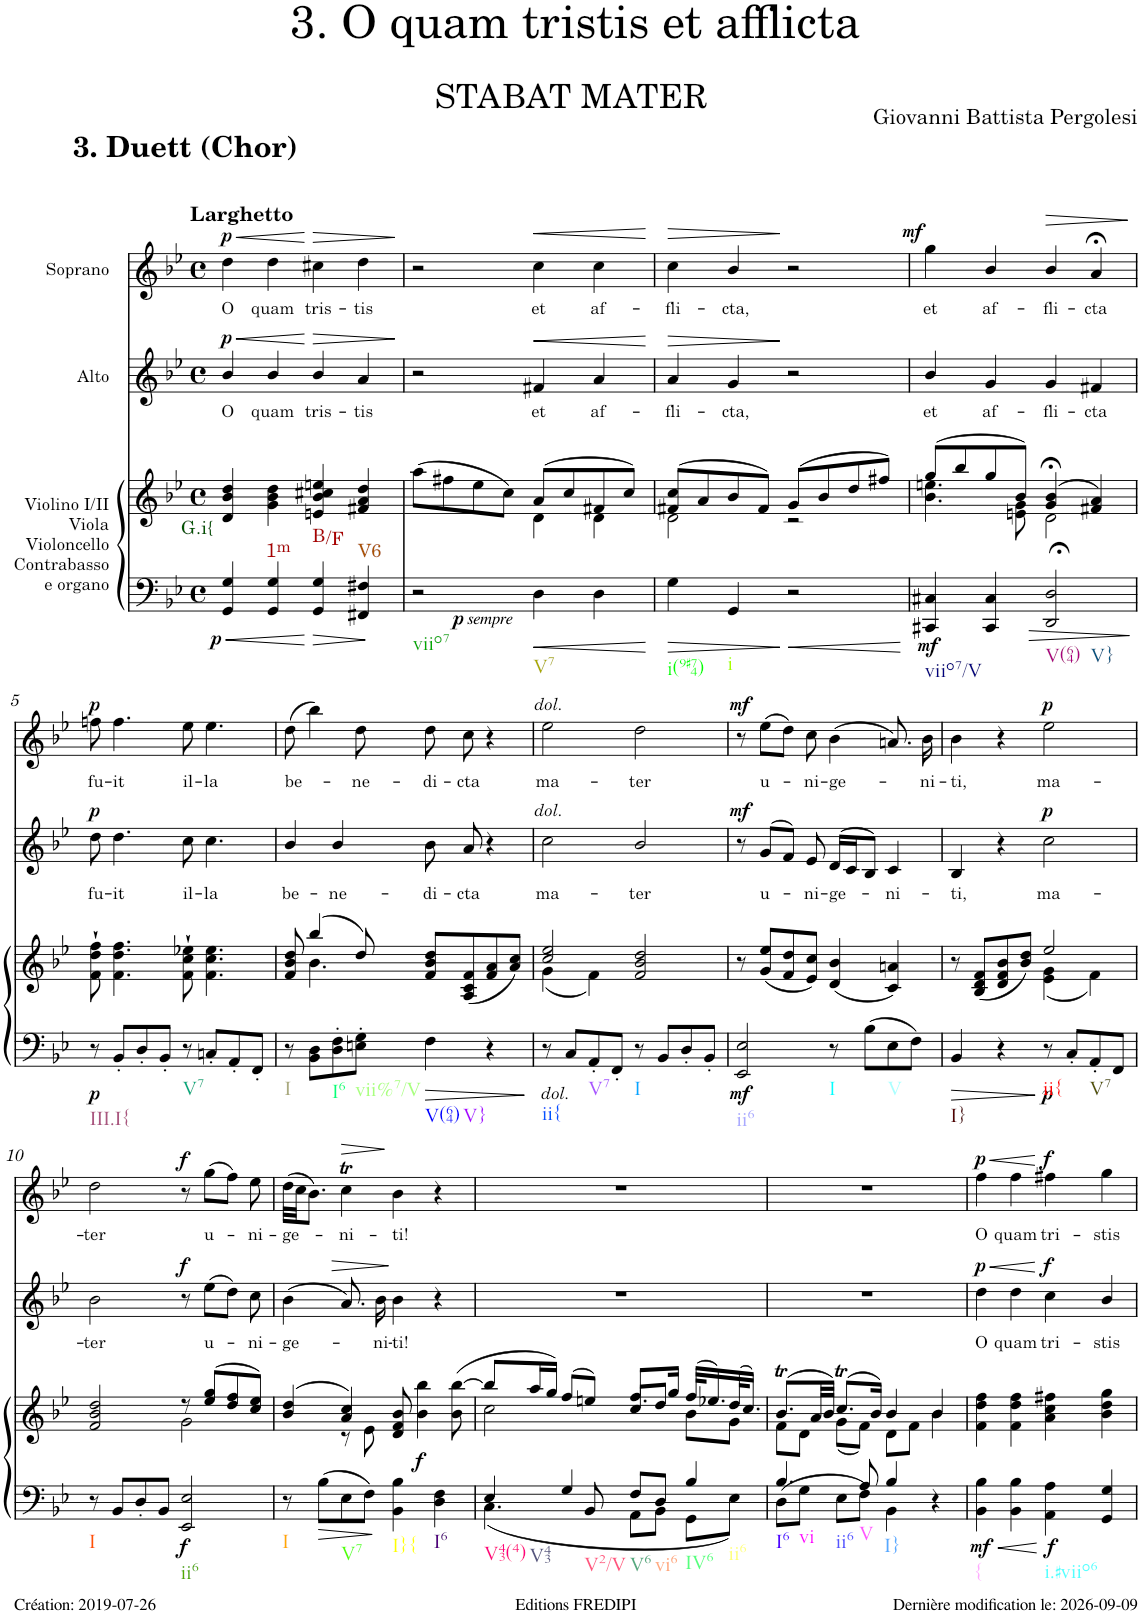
**kern	**kern	**dynam	**harte	**kern	**text	**dynam	**kern	**text	**dynam
*part3	*part3	*part3	*part3	*part2	*part2	*part2	*part1	*part1	*part1
*staff4	*staff3	*staff3/4	*	*staff2	*staff2	*staff2	*staff1	*staff1	*staff1
*I"Violino I/II Viola Violoncello Contrabasso e organo	*	*	*	*I"Alto	*	*	*I"Soprano	*	*
*clefF4	*clefG2	*	*	*clefG2	*	*	*clefG2	*	*
*k[b-e-]	*k[b-e-]	*	*	*k[b-e-]	*	*	*k[b-e-]	*	*
*M4/4	*M4/4	*	*	*M4/4	*	*	*M4/4	*	*
*met(c)	*met(c)	*	*	*met(c)	*	*	*met(c)	*	*
=1	=1	=1	=1	=1	=1	=1	=1	=1	=1
!	!	!	!	!	!	!	!LO:TX:a:B:t=Larghetto	!	!
!	!	!LO:DY:b=2	!	!	!LO:LY:b	!LO:HP:b	!	!LO:LY:b	!LO:HP:b
!	!	!	!LO:H:kt=.i{	!	!	!LO:DY:n=1:a	!	!	!LO:DY:n=1:a
4GG/ 4G/	4d/ 4b-/ 4dd/	p	.	4b-/	O	< p	4dd\	O	< p
!	!	!	!	!	!LO:LY:b	!	!	!LO:LY:b	!
4GG/ 4G/	4g\ 4b-\ 4dd\	.	.	4b-/	quam	.	4dd\	quam	.
!	!	!	!	!	!LO:LY:b	!LO:HP:n=1:b	!	!LO:LY:b	!LO:HP:n=1:b
4GG/ 4G/	4en/ 4b-/ 4cc#X/ 4een/	.	B:maj/b5	4b-/	tris-	[ >	4cc#X\	tris-	[ >
!	!	!	!	!	!LO:LY:b	!	!	!LO:LY:b	!
4FF#X/ 4F#X/	4f#X/ 4a/ 4dd/	.	.	4a/	-tis	.	4dd\	-tis	.
.	.	.	.	.	.	]	.	.	]
=2	=2	=2	=2	=2	=2	=2	=2	=2	=2
*	*^	*	*	*	*	*	*	*	*
2r	(>8aa\L	2ryy	.	.	2r	.	.	2r	.	.
!	!	!	!LO:DY:b	!	!	!	!	!	!	!
!	!	!	!LO:DY:n=1:b	!	!	!	!	!	!	!
.	8ff#X\	.	p other-dynamics	.	.	.	.	.	.	.
.	8ee-\	.	.	.	.	.	.	.	.	.
.	8cc\J)	.	.	.	.	.	.	.	.	.
!	!	!	!	!	!	!LO:LY:b	!LO:HP:b	!	!LO:LY:b	!LO:HP:b
4D\	(>8a/L	4d\	.	.	4f#X/	et	<	4cc\	et	<
.	8cc/	.	.	.	.	.	.	.	.	.
!	!	!	!	!	!	!LO:LY:b	!	!	!LO:LY:b	!
4D\	8f#X/	4d\	.	.	4a/	af-	.	4cc\	af-	.
.	8cc/J)	.	.	.	.	.	.	.	.	.
*	*v	*v	*	*	*	*	*	*	*	*
.	.	.	.	.	.	[	.	.	[
=3	=3	=3	=3	=3	=3	=3	=3	=3	=3
*	*^	*	*	*	*	*	*	*	*
!	!	!	!	!	!	!LO:LY:b	!LO:HP:b	!	!LO:LY:b	!LO:HP:b
4G\	(8f#X/ 8cc/L	2d\	.	.	4a/	-fli-	>	4cc\	-fli-	>
.	8a/	.	.	.	.	.	.	.	.	.
!	!	!	!	!	!	!LO:LY:b	!	!	!LO:LY:b	!
4GG/	8b-/	.	.	.	4g/	-cta,	.	4b-/	-cta,	.
.	8f#/J)	.	.	.	.	.	.	.	.	.
2r	(>8g/L	2r	.	.	2r	.	]	2r	.	]
.	8b-/	.	.	.	.	.	.	.	.	.
.	8dd/	.	.	.	.	.	.	.	.	.
.	8ff#X/J)	.	.	.	.	.	.	.	.	.
=4	=4	=4	=4	=4	=4	=4	=4	=4	=4	=4
!	!	!	!LO:DY:b=2	!	!	!LO:LY:b	!	!	!LO:LY:b	!LO:DY:a
4CC#X/ 4C#X/	(>8gg/L	4.b-\ 4.een\	mf	.	4b-/	et	.	4gg\	et	mf
.	8bb-/	.	.	.	.	.	.	.	.	.
!	!	!	!	!	!	!LO:LY:b	!	!	!LO:LY:b	!
4CC#/ 4C#/	8gg/	.	.	.	4g/	af-	.	4b-/	af-	.
.	8b-/J)	8en\ 8g\	.	.	.	.	.	.	.	.
!	!	!	!	!	!	!LO:LY:b	!	!	!LO:LY:b	!LO:HP:b
2DD/;< 2D/;<	(4g/;< 4b-/;<	2d\	.	.	4g/	-fli-	.	4b-/	-fli-	>
!	!	!	!	!	!	!LO:LY:b	!	!	!LO:LY:b	!
.	4f#X/ 4a/)	.	.	.	4f#X/	-cta	.	4a;</	-cta	.
*	*v	*v	*	*	*	*	*	*	*	*
.	.	.	.	.	.	.	.	.	]
!!LO:LB:g=z
=5	=5	=5	=5	=5	=5	=5	=5	=5	=5
!	!	!LO:DY:b=2	!	!	!LO:LY:b	!LO:DY:a	!	!LO:LY:b	!LO:DY:a
8r	8f\` 8dd\` 8ff\`	p	.	8dd\	fu-	p	8ffn\	fu-	p
!	!	!	!	!	!LO:LY:b	!	!	!LO:LY:b	!
8BB-'/L	4.f\ 4.dd\ 4.ff\	.	.	4.dd\	-it	.	4.ff\	-it	.
8D'/	.	.	.	.	.	.	.	.	.
8BB-'/J	.	.	.	.	.	.	.	.	.
!	!	!	!	!	!LO:LY:b	!	!	!LO:LY:b	!
8r	8f\` 8cc\` 8ee-X\`	.	.	8cc\	il-	.	8ee-\	il-	.
!	!	!	!	!	!LO:LY:b	!	!	!LO:LY:b	!
8Cn'/L	4.f\ 4.cc\ 4.ee-\	.	.	4.cc\	-la	.	4.ee-\	-la	.
8AA'/	.	.	.	.	.	.	.	.	.
8FF'/J	.	.	.	.	.	.	.	.	.
=6	=6	=6	=6	=6	=6	=6	=6	=6	=6
*	*^	*	*	*	*	*	*	*	*
!	!	!	!	!	!	!LO:LY:b	!	!	!LO:LY:b	!
8r	8f/ 8b-/ 8dd/	8ryy	.	.	4b-/	be-	.	(>8dd\	be-	.
8BB-\ 8D\L	(>4bb-/	4.b-\	.	.	.	.	.	4bb-\)	.	.
!	!	!	!	!	!	!LO:LY:b	!	!	!	!
8D\' 8F\'	.	.	.	.	4b-/	-ne-	.	.	.	.
!	!	!	!	!	!	!	!	!	!LO:LY:b	!
8En\' 8G\'J	8dd/)	.	.	.	.	.	.	8dd\	-ne-	.
!	!	!	!	!	!	!LO:LY:b	!	!	!LO:LY:b	!
4F\	8f/ 8b-/ 8dd/L	2ryy	.	.	8b-\	-di-	.	8dd\	-di-	.
!	!	!	!	!	!	!LO:LY:b	!	!	!LO:LY:b	!
.	(<8A/ 8c/ 8f/	.	.	.	8a/	-cta	.	8cc\	-cta	.
4r	8f/ 8a/	.	.	.	4r	.	.	4r	.	.
.	8a/ 8cc/J)	.	.	.	.	.	.	.	.	.
=7	=7	=7	=7	=7	=7	=7	=7	=7	=7	=7
!	!	!	!LO:DY:b=2	!	!	!LO:LY:b	!LO:DY:a	!	!LO:LY:b	!LO:DY:a
8r	2cc/ 2ee-/	(4g\	other-dynamics	.	2cc\	ma-	other-dynamics	2ee-\	ma-	other-dynamics
8C/L	.	.	.	.	.	.	.	.	.	.
8AA'/	.	4f\)	.	.	.	.	.	.	.	.
8FF'/J	.	.	.	.	.	.	.	.	.	.
!	!	!	!	!	!	!LO:LY:b	!	!	!LO:LY:b	!
8r	2f/ 2b-/ 2dd/	2ryy	.	.	2b-/	-ter	.	2dd\	-ter	.
8BB-/L	.	.	.	.	.	.	.	.	.	.
8D'/	.	.	.	.	.	.	.	.	.	.
8BB-'/J	.	.	.	.	.	.	.	.	.	.
*	*v	*v	*	*	*	*	*	*	*	*
=8	=8	=8	=8	=8	=8	=8	=8	=8	=8
!	!	!LO:DY:b=2	!	!	!	!LO:DY:a	!	!	!LO:DY:a
2EE-/ 2E-/	8r	mf	.	8r	.	mf	8r	.	mf
!	!	!	!	!	!LO:LY:b	!	!	!LO:LY:b	!
.	(<8g/ 8ee-/L	.	.	(>8g/L	u-	.	(>8ee-\L	u-	.
.	8f/ 8dd/	.	.	8f/J)	.	.	8dd\J)	.	.
!	!	!	!	!	!LO:LY:b	!	!	!LO:LY:b	!
.	8e-/ 8cc/J)	.	.	8e-/	-ni-	.	8cc\	-ni-	.
!	!	!	!	!	!LO:LY:b	!	!	!LO:LY:b	!
8r	(<4d/ 4b-/	.	.	(>16d/LL	-ge-	.	(>4b-\	-ge-	.
.	.	.	.	16c/J	.	.	.	.	.
8B-\L	.	.	.	8B-/J)	.	.	.	.	.
!	!	!	!	!	!LO:LY:b	!	!	!	!
8E-\	4c/ 4an/)	.	.	4c/	-ni-	.	8.an/)	.	.
8F\J	.	.	.	.	.	.	.	.	.
!	!	!	!	!	!	!	!	!LO:LY:b	!
.	.	.	.	.	.	.	16b-\	-ni-	.
=9	=9	=9	=9	=9	=9	=9	=9	=9	=9
*	*^	*	*	*	*	*	*	*	*
!	!	!	!	!	!	!LO:LY:b	!	!	!LO:LY:b	!
4BB-/	8r	2ryy	.	.	4B-/	-ti,	.	4b-\	-ti,	.
.	(<8B-/ 8d/ 8f/L	.	.	.	.	.	.	.	.	.
4r	8d/ 8f/ 8b-/	.	.	.	4r	.	.	4r	.	.
.	8b-/ 8dd/J)	.	.	.	.	.	.	.	.	.
!	!	!	!LO:DY:b=2	!	!	!LO:LY:b	!LO:DY:a	!	!LO:LY:b	!LO:DY:a
8r	2ee-/	(<4e-\ 4g\	p	.	2cc\	ma-	p	2ee-\	ma-	p
8C'/L	.	.	.	.	.	.	.	.	.	.
8AA'/	.	4f\)	.	.	.	.	.	.	.	.
8FF/J	.	.	.	.	.	.	.	.	.	.
!!LO:LB:g=z
=10	=10	=10	=10	=10	=10	=10	=10	=10	=10	=10
!	!	!	!	!	!	!LO:LY:b	!	!	!LO:LY:b	!
8r	2f/ 2b-/ 2dd/	2ryy	.	.	2b-\	-ter	.	2dd\	-ter	.
8BB-/L	.	.	.	.	.	.	.	.	.	.
8D'/	.	.	.	.	.	.	.	.	.	.
8BB-/J	.	.	.	.	.	.	.	.	.	.
!	!	!	!LO:DY:b=2	!	!	!	!LO:DY:a	!	!	!LO:DY:a
2EE-/ 2E-/	8r	2g\	f	.	8r	.	f	8r	.	f
!	!	!	!	!	!	!LO:LY:b	!	!	!LO:LY:b	!
.	(>8ee-/ 8gg/L	.	.	.	(>8ee-\L	u-	.	(>8gg\L	u-	.
.	8dd/ 8ff/	.	.	.	8dd\J)	.	.	8ff\J)	.	.
!	!	!	!	!	!	!LO:LY:b	!	!	!LO:LY:b	!
.	8cc/ 8ee-/J)	.	.	.	8cc\	-ni-	.	8ee-\	-ni-	.
=11	=11	=11	=11	=11	=11	=11	=11	=11	=11	=11
!	!	!	!	!	!	!LO:LY:b	!	!	!LO:LY:b	!
8r	(>4b-/ 4dd/	4ryy	.	.	(>4b-\	-ge-	.	(>32dd\LLL	-ge-	.
.	.	.	.	.	.	.	.	32cc\JJ	.	.
.	.	.	.	.	.	.	.	8.b-\J)	.	.
8B-\L	.	.	.	.	.	.	.	.	.	.
!	!	!	!	!	!	!	!LO:HP:b	!	!LO:LY:b	!LO:HP:b
8E-\	4a/ 4cc/)	8r	.	.	8.a/)	.	>	4ccT\	-ni-	>
8F\J	.	8e-\	.	.	.	.	.	.	.	.
!	!	!	!	!	!	!LO:LY:b	!	!	!	!
.	.	.	.	.	16b-\	-ni-	.	.	.	.
!	!	!	!	!	!	!LO:LY:b	!	!	!LO:LY:b	!
4BB-\ 4B-\	8d/ 8f/ 8b-/	2ryy	.	.	4b-\	-ti!	]	4b-\	-ti!	]
!	!	!	!LO:DY:b	!	!	!	!	!	!	!
.	4b-\ 4bb-\	.	f	.	.	.	.	.	.	.
4D\ 4F\	.	.	.	.	4r	.	.	4r	.	.
.	(>8b-\ [>8bb-\	.	.	.	.	.	.	.	.	.
=12	=12	=12	=12	=12	=12	=12	=12	=12	=12	=12
*^	*	*	*	*	*	*	*	*	*	*
4E-/	4.C\	8bb-/L]	2cc\	.	.	1r	.	.	1r	.	.
.	.	16aa/L	.	.	.	.	.	.	.	.	.
.	.	16gg/JJ)	.	.	.	.	.	.	.	.	.
4G/	.	(>8ff/L	.	.	.	.	.	.	.	.	.
.	8BB-/	8een/J)	.	.	.	.	.	.	.	.	.
8F/L	8AA\L	8cc/L	8.ff/L	.	.	.	.	.	.	.	.
8D/J	8BB-\J	8dd/J	.	.	.	.	.	.	.	.	.
.	.	.	16gg/Jk	.	.	.	.	.	.	.	.
4B-/	8GG\L	(>32ff/KLL	8b-\L	.	.	.	.	.	.	.	.
.	.	16.ee-X/)	.	.	.	.	.	.	.	.	.
.	8E-\J	(>32dd/K	8g\J	.	.	.	.	.	.	.	.
.	.	16.cc/JJ)	.	.	.	.	.	.	.	.	.
=13	=13	=13	=13	=13	=13	=13	=13	=13	=13	=13	=13
8D\L	4.B-/	(8.b-T/L	8f\L	.	.	1r	.	.	1r	.	.
8G\J	.	.	8d\J	.	.	.	.	.	.	.	.
.	.	32a/LL	.	.	.	.	.	.	.	.	.
.	.	32b-/JJJ)	.	.	.	.	.	.	.	.	.
8E-\L	.	(8.ccT/L	(8g\L	.	.	.	.	.	.	.	.
8F\J	8A/	.	8f\J)	.	.	.	.	.	.	.	.
.	.	16b-/Jk)	.	.	.	.	.	.	.	.	.
4BB-\	4B-/	4b-/	8d\L	.	.	.	.	.	.	.	.
.	.	.	8f\J	.	.	.	.	.	.	.	.
4r	4ryy	4b-/	4b-\	.	.	.	.	.	.	.	.
=14	=14	=14	=14	=14	=14	=14	=14	=14	=14	=14	=14
!	!	!	!	!LO:DY:b=2	!	!	!LO:LY:b	!LO:HP:b	!	!LO:LY:b	!LO:HP:b
!	!	!	!	!	!LO:H:kt={	!	!	!LO:DY:n=1:a	!	!	!LO:DY:n=1:a
*v	*v	*	*	*	*	*	*	*	*	*	*
*	*v	*v	*	*	*	*	*	*	*	*
4BB-\ 4B-\	4f\ 4dd\ 4ff\	mf	N	4dd\	O	< p	4ff\	O	< p
!	!	!	!	!	!LO:LY:b	!	!	!LO:LY:b	!
4BB-\ 4B-\	4f\ 4dd\ 4ff\	.	.	4dd\	quam	.	4ff\	quam	.
!	!	!LO:DY:b=2	!	!	!LO:LY:b	!LO:DY:n=2:a	!	!LO:LY:b	!LO:DY:n=2:a
4AA\ 4A\	4a\ 4cc\ 4ff#X\	f	.	4cc\	tri-	[ f	4ff#X\	tri-	[ f
!	!	!	!	!	!LO:LY:b	!	!	!LO:LY:b	!
4GG/ 4G/	4b-\ 4dd\ 4gg\	.	.	4b-/	-stis	.	4gg\	-stis	.
=	=	=	=	=	=	=	=	=	=
*-	*-	*-	*-	*-	*-	*-	*-	*-	*-
